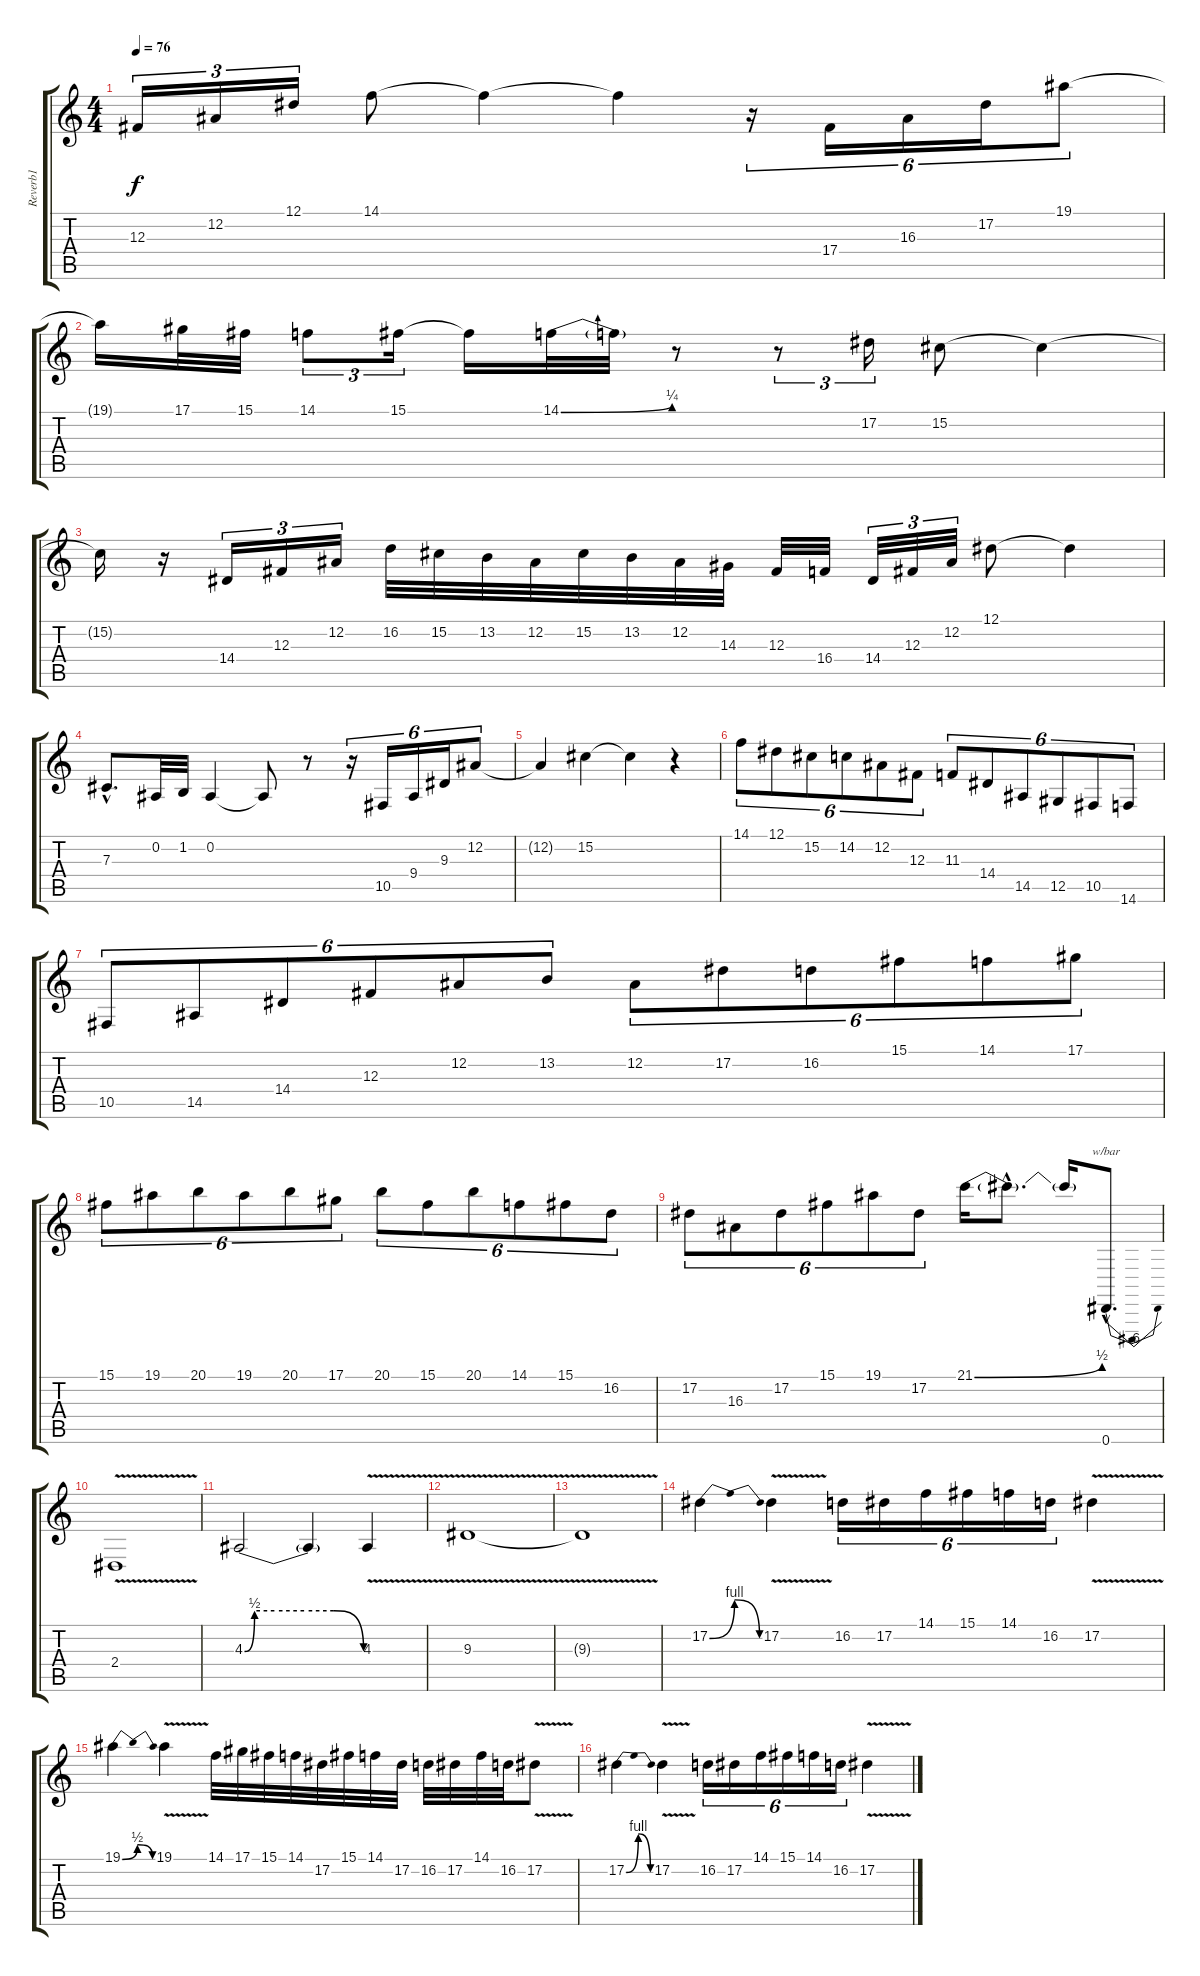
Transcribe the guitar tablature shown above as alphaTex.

\track ("Reverb1" "Reverb1") {instrument orchestralharp}
\staff {score tabs}
\tuning (Eb4 Bb3 Gb3 Db3 Ab2 Eb2) {hide}
\ts (4 4)
\tempo 76
\clef g2
\ks c
12.3.16{tu (3 2) dy f} 12.2.16{tu (3 2)} 12.1.16{tu (3 2)} 14.1.8 14.1{t}.4 14.1{t}.4 r.16{tu (6 4)} 17.4.16{tu (6 4)} 16.3.16{tu (6 4)} 17.2.16{tu (6 4)} 19.1.8{tu (6 4)} |
19.1{t}.16 17.1.32 15.1.32 14.1.8{tu (3 2)} 15.1.16{tu (3 2)} 15.1{t}.16 14.1{be (bend 0 0 60 1)}.32 14.1{t}.32 r.8 r.8{tu (3 2)} 17.2.16{tu (3 2)} 15.2.8 15.2{t}.4 |
15.2{t}.16 r.16 14.4.16{tu (3 2)} 12.3.16{tu (3 2)} 12.2.16{tu (3 2)} 16.2.32 15.2.32 13.2.32 12.2.32 15.2.32 13.2.32 12.2.32 14.3.32 12.3.32 16.4.32 14.4.32{tu (3 2)} 12.3.32{tu (3 2)} 12.2.32{tu (3 2)} 12.1.8 12.1{t}.4 |
7.3{hac}.8{d} 0.2.32 1.2.32 0.2.4 0.2{t}.8 r.8 r.16{tu (6 4)} 10.5.16{tu (6 4)} 9.4.16{tu (6 4)} 9.3.16{tu (6 4)} 12.2.8{tu (6 4)} |
12.2{t}.4 15.2.4 15.2{t}.4 r.4 |
14.1.8{tu (6 4)} 12.1.8{tu (6 4)} 15.2.8{tu (6 4)} 14.2.8{tu (6 4)} 12.2.8{tu (6 4)} 12.3.8{tu (6 4)} 11.3.8{tu (6 4)} 14.4.8{tu (6 4)} 14.5.8{tu (6 4)} 12.5.8{tu (6 4)} 10.5.8{tu (6 4)} 14.6.8{tu (6 4)} |
10.5.8{tu (6 4)} 14.5.8{tu (6 4)} 14.4.8{tu (6 4)} 12.3.8{tu (6 4)} 12.2.8{tu (6 4)} 13.2.8{tu (6 4)} 12.2.8{tu (6 4)} 17.2.8{tu (6 4)} 16.2.8{tu (6 4)} 15.1.8{tu (6 4)} 14.1.8{tu (6 4)} 17.1.8{tu (6 4)} |
15.1.8{tu (6 4)} 19.1.8{tu (6 4)} 20.1.8{tu (6 4)} 19.1.8{tu (6 4)} 20.1.8{tu (6 4)} 17.1.8{tu (6 4)} 20.1.8{tu (6 4)} 15.1.8{tu (6 4)} 20.1.8{tu (6 4)} 14.1.8{tu (6 4)} 15.1.8{tu (6 4)} 16.2.8{tu (6 4)} |
17.2.8{tu (6 4)} 16.3.8{tu (6 4)} 17.2.8{tu (6 4)} 15.1.8{tu (6 4)} 19.1.8{tu (6 4)} 17.2.8{tu (6 4)} 21.1{be (bend 0 0 60 2)}.16 21.1{hac t}.8{d} 21.1{t}.16 0.6{hac}.8{d tbe (dip default 0 0 30 -24 60 0)} |
2.4{v}.1 |
4.3{be (custom 0 0 5 2 15 2 30 2 45 2 60 0)}.2 4.3{t}.4 4.3{v}.4 |
9.3{v}.1 |
9.3{t}.1 |
17.2{be (bendrelease 0 0 15 4 30 4 60 0)}.4 17.2{v}.4 16.2.16{tu (6 4)} 17.2.16{tu (6 4)} 14.1.16{tu (6 4)} 15.1.16{tu (6 4)} 14.1.16{tu (6 4)} 16.2.16{tu (6 4)} 17.2{v}.4 |
19.1{be (bendrelease 0 0 15 2 30 2 60 0)}.4 19.1{v}.4 14.1.32 17.1.32 15.1.32 14.1.32 17.2.32 15.1.32 14.1.32 17.2.32 16.2.32 17.2.32 14.1.32 16.2.32 17.2{v}.8 |
17.2{be (bendrelease 0 0 15 4 30 4 60 0)}.4 17.2{v}.4 16.2.16{tu (6 4)} 17.2.16{tu (6 4)} 14.1.16{tu (6 4)} 15.1.16{tu (6 4)} 14.1.16{tu (6 4)} 16.2.16{tu (6 4)} 17.2{v}.4
